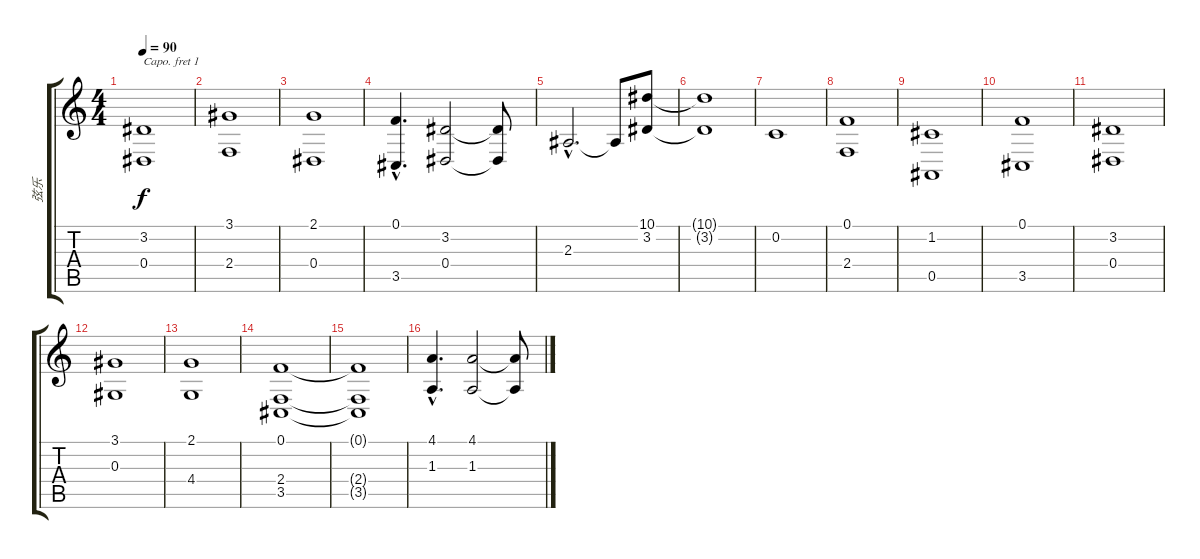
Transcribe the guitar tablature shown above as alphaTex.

\track ("弦乐" "弦乐") {instrument synthstrings2}
\staff {score tabs}
\capo 1
\tuning (E4 B3 G3 D3 A2 E2) {hide}
\ts (4 4)
\tempo 90
\clef g2
\ks c
(3.2 0.4).1{dy f} |
(3.1 2.4).1 |
(2.1 0.4).1 |
(0.1{hac} 3.5{hac}).4{d} (3.2 0.4).2 (3.2{t} 0.4{t}).8 |
2.3{hac}.2{d} 2.3{t}.8 (10.1 3.2).8 |
(10.1{t} 3.2{t}).1 |
0.2.1 |
(0.1 2.4).1 |
(1.2 0.5).1 |
(0.1 3.5).1 |
(3.2 0.4).1 |
(3.1 0.3).1 |
(2.1 4.4).1 |
(0.1 2.4 3.5).1 |
(0.1{t} 2.4{t} 3.5{t}).1 |
(4.1{hac} 1.3{hac}).4{d} (4.1 1.3).2 (4.1{t} 1.3{t}).8
